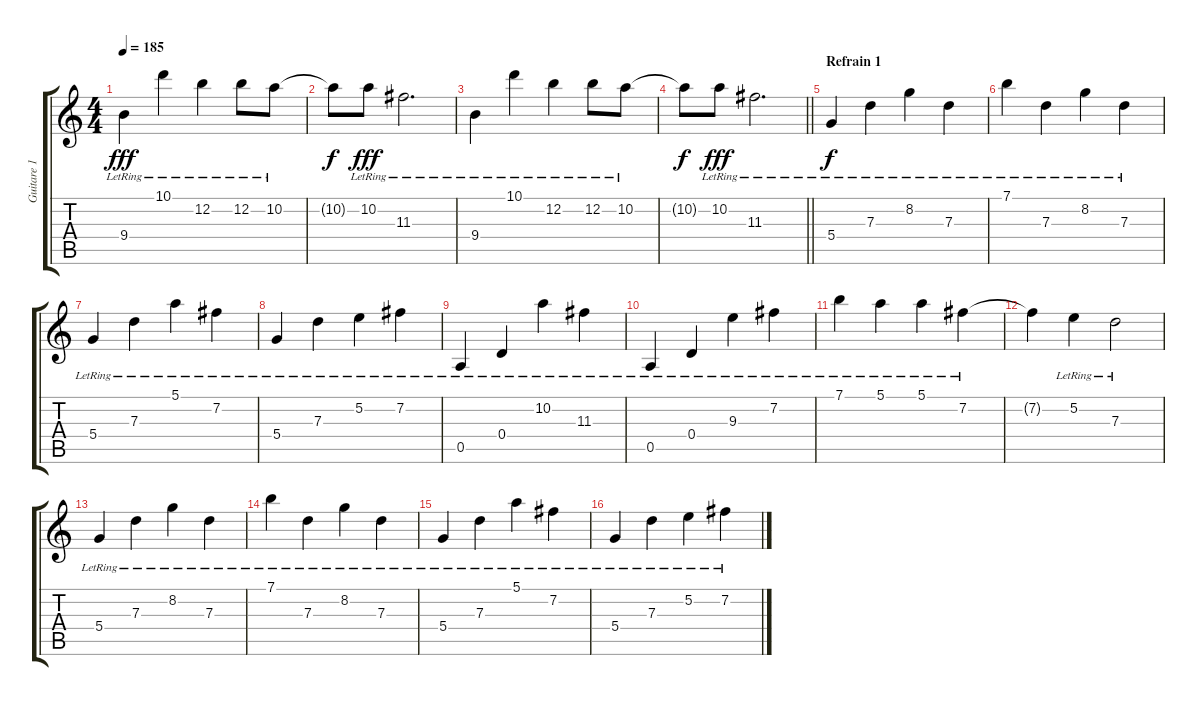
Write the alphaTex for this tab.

\track ("Guitare 1" "Guitare 1") {instrument electricguitarclean}
\staff {score tabs}
\tuning (E4 B3 G3 D3 A2 E2) {hide}
\ts (4 4)
\tempo 185
\clef g2
\ks c
9.4{lr}.4{dy fff} 10.1{lr}.4 12.2{lr}.4 12.2{lr}.8 10.2{lr}.8 |
10.2{t}.8{dy f} 10.2{lr}.8{dy fff} 11.3{lr}.2{d} |
9.4{lr}.4 10.1{lr}.4 12.2{lr}.4 12.2{lr}.8 10.2{lr}.8 |
\barLineRight lightlight
10.2{t}.8{dy f} 10.2{lr}.8{dy fff} 11.3{lr}.2{d} |
\section ("" "Refrain 1")
5.4{lr}.4{dy f} 7.3{lr}.4 8.2{lr}.4 7.3{lr}.4 |
7.1{lr}.4 7.3{lr}.4 8.2{lr}.4 7.3{lr}.4 |
5.4{lr}.4 7.3{lr}.4 5.1{lr}.4 7.2{lr}.4 |
5.4{lr}.4 7.3{lr}.4 5.2{lr}.4 7.2{lr}.4 |
0.5{lr}.4 0.4{lr}.4 10.2{lr}.4 11.3{lr}.4 |
0.5{lr}.4 0.4{lr}.4 9.3{lr}.4 7.2{lr}.4 |
7.1{lr}.4 5.1{lr}.4 5.1{lr}.4 7.2{lr}.4 |
7.2{t}.4 5.2{lr}.4 7.3{lr}.2 |
5.4{lr}.4 7.3{lr}.4 8.2{lr}.4 7.3{lr}.4 |
7.1{lr}.4 7.3{lr}.4 8.2{lr}.4 7.3{lr}.4 |
5.4{lr}.4 7.3{lr}.4 5.1{lr}.4 7.2{lr}.4 |
5.4{lr}.4 7.3{lr}.4 5.2{lr}.4 7.2{lr}.4
